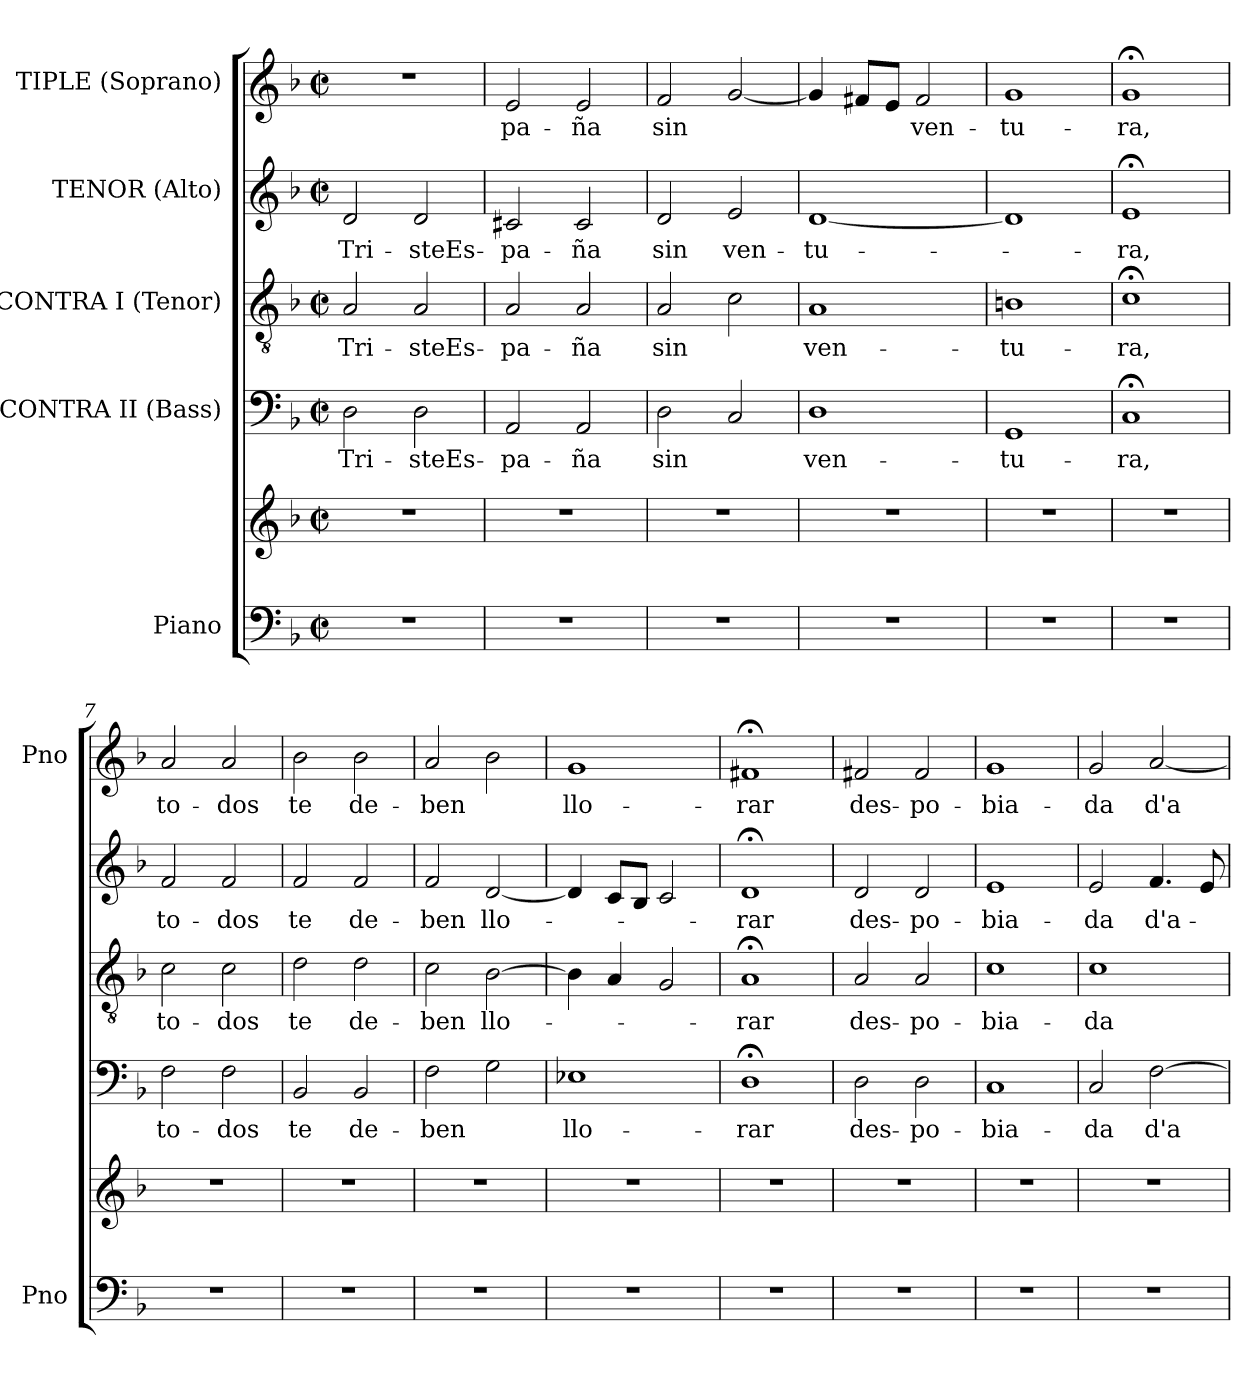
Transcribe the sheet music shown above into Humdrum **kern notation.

**kern	**kern	**kern	**text	**kern	**text	**kern	**text	**kern	**text
*part5	*part5	*part4	*part4	*part3	*part3	*part2	*part2	*part1	*part1
*staff6	*staff5	*staff4	*staff4	*staff3	*staff3	*staff2	*staff2	*staff1	*staff1
*I"Piano	*	*I"CONTRA II (Bass)	*	*I"CONTRA I (Tenor)	*	*I"TENOR (Alto)	*	*I"TIPLE (Soprano)	*
*I'Pno	*	*	*	*	*	*	*	*I'Pno	*
*clefF4	*clefG2	*clefF4	*	*clefGv2	*	*clefG2	*	*clefG2	*
*k[b-]	*k[b-]	*k[b-]	*	*k[b-]	*	*k[b-]	*	*k[b-]	*
*d:	*d:	*d:	*	*d:	*	*d:	*	*d:	*
*M2/2	*M2/2	*M2/2	*	*M2/2	*	*M2/2	*	*M2/2	*
*met(c|)	*met(c|)	*met(c|)	*	*met(c|)	*	*met(c|)	*	*met(c|)	*
=1	=1	=1	=1	=1	=1	=1	=1	=1	=1
1r	1r	2D\	Tri-	2A/	Tri-	2d/	Tri-	1r	.
.	.	2D\	-steEs-	2A/	-steEs-	2d/	-steEs-	.	.
=2	=2	=2	=2	=2	=2	=2	=2	=2	=2
1r	1r	2AA/	-pa-	2A/	-pa-	2c#X/	-pa-	2e/	pa-
.	.	2AA/	-ña	2A/	-ña	2c#/	-ña	2e/	-ña
=3	=3	=3	=3	=3	=3	=3	=3	=3	=3
1r	1r	2D\	sin	2A/	sin	2d/	sin	2f/	sin
.	.	2C/	.	2c\	.	2e/	ven-	[2g/	.
=4	=4	=4	=4	=4	=4	=4	=4	=4	=4
1r	1r	1D	ven-	1A	ven-	[1d	-tu-	4g/]	.
.	.	.	.	.	.	.	.	8f#X/L	.
.	.	.	.	.	.	.	.	8e/J	.
.	.	.	.	.	.	.	.	2f#/	ven-
=5	=5	=5	=5	=5	=5	=5	=5	=5	=5
1r	1r	1GG	-tu-	1Bn	-tu-	1d]	.	1g	-tu-
=6	=6	=6	=6	=6	=6	=6	=6	=6	=6
1r	1r	1C;<	-ra,	1c;<	-ra,	1e;<	-ra,	1g;<	-ra,
=7	=7	=7	=7	=7	=7	=7	=7	=7	=7
1r	1r	2F\	to-	2c\	to-	2f/	to-	2a/	to-
.	.	2F\	-dos	2c\	-dos	2f/	-dos	2a/	-dos
!!LO:LB:g=z
=8	=8	=8	=8	=8	=8	=8	=8	=8	=8
1r	1r	2BB-/	te	2d\	te	2f/	te	2b-\	te
.	.	2BB-/	-de-	2d\	de-	2f/	de-	2b-\	de-
=9	=9	=9	=9	=9	=9	=9	=9	=9	=9
1r	1r	2F\	-ben	2c\	-ben	2f/	-ben	2a/	-ben
.	.	2G\	.	[2B-\	llo-	[2d/	llo-	2b-\	.
=10	=10	=10	=10	=10	=10	=10	=10	=10	=10
1r	1r	1E-X	llo-	4B-\]	.	4d/]	.	1g	llo-
.	.	.	.	4A/	.	8c/L	.	.	.
.	.	.	.	.	.	8B-/J	.	.	.
.	.	.	.	2G/	.	2c/	.	.	.
=11	=11	=11	=11	=11	=11	=11	=11	=11	=11
1r	1r	1D;<	-rar	1A;<	-rar	1d;<	-rar	1f#X;<	-rar
=12	=12	=12	=12	=12	=12	=12	=12	=12	=12
1r	1r	2D\	des-	2A/	des-	2d/	des-	2f#X/	des-
.	.	2D\	-po-	2A/	-po-	2d/	-po-	2f#/	-po-
=13	=13	=13	=13	=13	=13	=13	=13	=13	=13
1r	1r	1C	-bia-	1c	-bia-	1e	-bia-	1g	-bia-
=14	=14	=14	=14	=14	=14	=14	=14	=14	=14
1r	1r	2C/	-da	1c	-da	2e/	-da	2g/	-da
.	.	[2F\	d'a-	.	.	4.f/	d'a-	[2a/	d'a-
.	.	.	.	.	.	8e/	.	.	.
=	=	=	=	=	=	=	=	=	=
*-	*-	*-	*-	*-	*-	*-	*-	*-	*-
